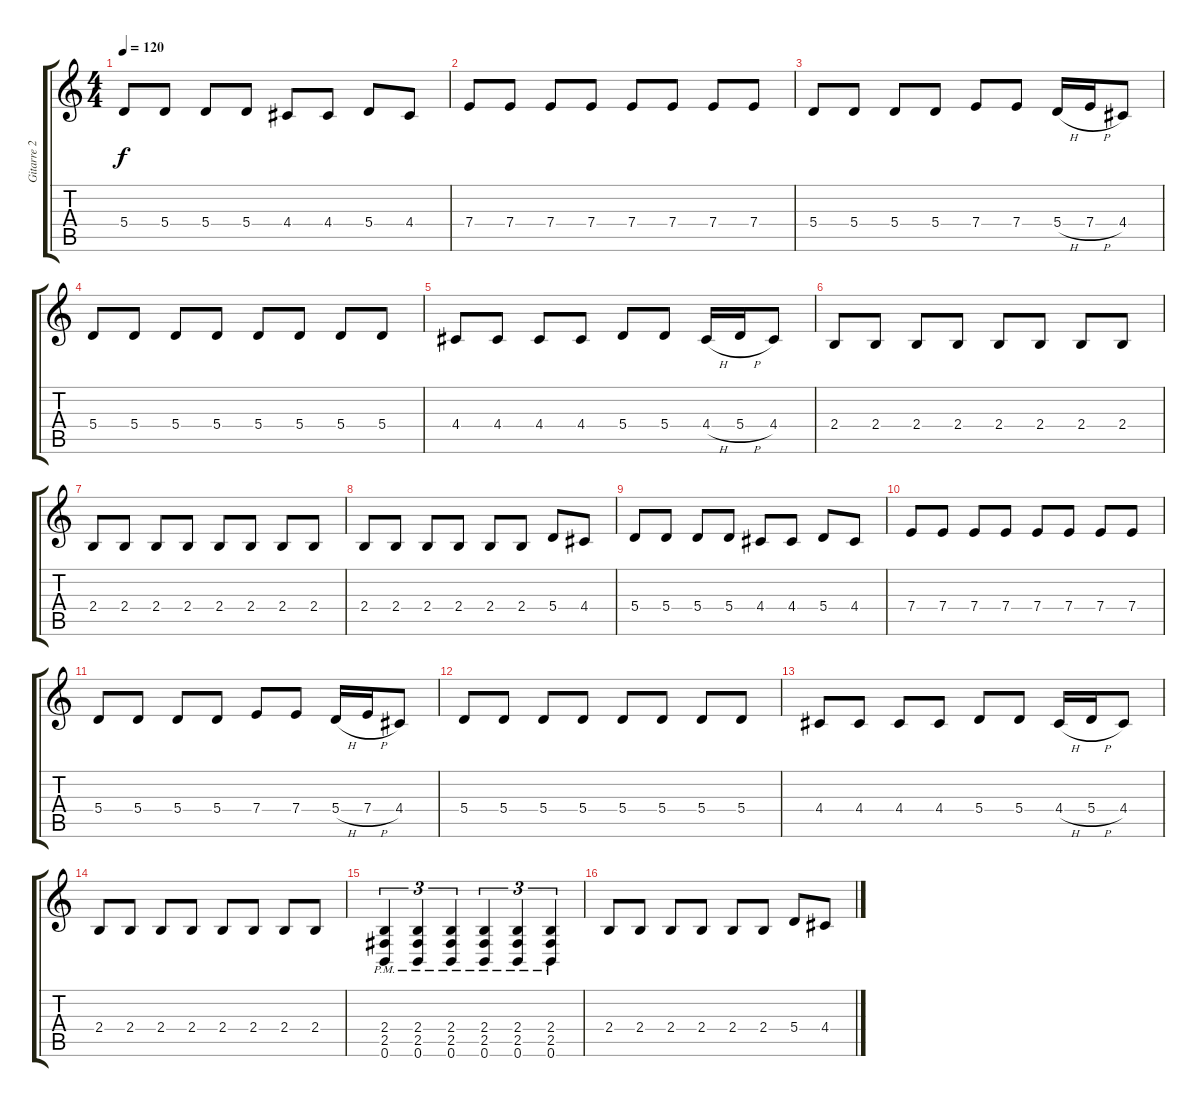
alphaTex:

\track ("Gitarre 2" "Gitarre 2") {instrument distortionguitar}
\staff {score tabs}
\tuning (B3 Gb3 D3 A2 E2 B1) {hide}
\ts (4 4)
\tempo 120
\clef g2
\ks c
5.4.8{dy f} 5.4.8 5.4.8 5.4.8 4.4.8 4.4.8 5.4.8 4.4.8 |
7.4.8 7.4.8 7.4.8 7.4.8 7.4.8 7.4.8 7.4.8 7.4.8 |
5.4.8 5.4.8 5.4.8 5.4.8 7.4.8 7.4.8 5.4{h}.16 7.4{h}.16 4.4.8 |
5.4.8 5.4.8 5.4.8 5.4.8 5.4.8 5.4.8 5.4.8 5.4.8 |
4.4.8 4.4.8 4.4.8 4.4.8 5.4.8 5.4.8 4.4{h}.16 5.4{h}.16 4.4.8 |
2.4.8 2.4.8 2.4.8 2.4.8 2.4.8 2.4.8 2.4.8 2.4.8 |
2.4.8 2.4.8 2.4.8 2.4.8 2.4.8 2.4.8 2.4.8 2.4.8 |
2.4.8 2.4.8 2.4.8 2.4.8 2.4.8 2.4.8 5.4.8 4.4.8 |
5.4.8 5.4.8 5.4.8 5.4.8 4.4.8 4.4.8 5.4.8 4.4.8 |
7.4.8 7.4.8 7.4.8 7.4.8 7.4.8 7.4.8 7.4.8 7.4.8 |
5.4.8 5.4.8 5.4.8 5.4.8 7.4.8 7.4.8 5.4{h}.16 7.4{h}.16 4.4.8 |
5.4.8 5.4.8 5.4.8 5.4.8 5.4.8 5.4.8 5.4.8 5.4.8 |
4.4.8 4.4.8 4.4.8 4.4.8 5.4.8 5.4.8 4.4{h}.16 5.4{h}.16 4.4.8 |
2.4.8 2.4.8 2.4.8 2.4.8 2.4.8 2.4.8 2.4.8 2.4.8 |
(2.4{pm} 2.5{pm} 0.6{pm}).4{tu (3 2)} (2.4{pm} 2.5{pm} 0.6{pm}).4{tu (3 2)} (2.4{pm} 2.5{pm} 0.6{pm}).4{tu (3 2)} (2.4{pm} 2.5{pm} 0.6{pm}).4{tu (3 2)} (2.4{pm} 2.5{pm} 0.6{pm}).4{tu (3 2)} (2.4{pm} 2.5{pm} 0.6{pm}).4{tu (3 2)} |
2.4.8 2.4.8 2.4.8 2.4.8 2.4.8 2.4.8 5.4.8 4.4.8
